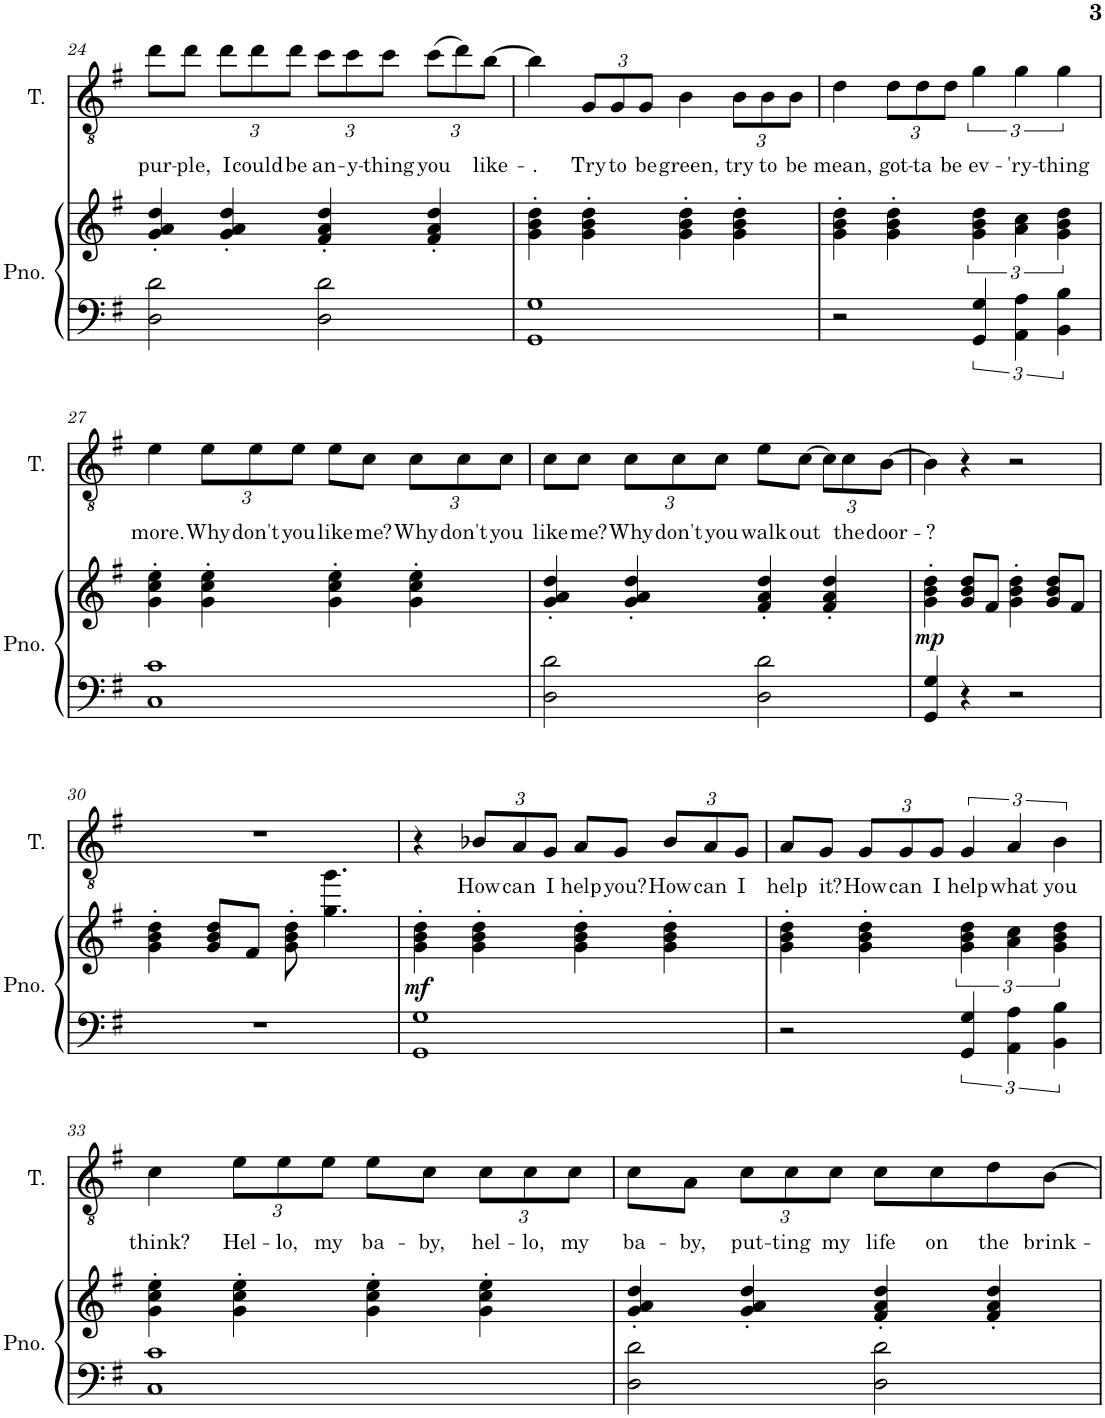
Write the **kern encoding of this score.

**kern	**kern	**dynam	**kern	**text
*part2	*part2	*part2	*part1	*part1
*staff3	*staff2	*staff2/3	*staff1	*staff1
*I"Piano	*	*	*I"Tenor	*
*I'Pno.	*	*	*I'T.	*
!!LO:PB:g=z
*clefF4	*clefG2	*	*clefGv2	*
*k[f#]	*k[f#]	*	*k[f#]	*
*M4/4	*M4/4	*	*M4/4	*
=24	=24	=24	=24	=24
!	!	!	!	!LO:LY:b
2D\ 2d\	4g/' 4a/' 4dd/'	.	8dd\L	pur-
!	!	!	!	!LO:LY:b
.	.	.	8dd\J	-ple,
*	*	*	*Xbrackettup	*
!	!	!	!	!LO:LY:b
.	4g/' 4a/' 4dd/'	.	12dd\L	I
!	!	!	!	!LO:LY:b
.	.	.	12dd\	could
!	!	!	!	!LO:LY:b
.	.	.	12dd\J	be
!	!	!	!	!LO:LY:b
2D\ 2d\	4f#/' 4a/' 4dd/'	.	12cc\L	an-
!	!	!	!	!LO:LY:b
.	.	.	12cc\	-y-
!	!	!	!	!LO:LY:b
.	.	.	12cc\J	-thing
!	!	!	!	!LO:LY:b
.	4f#/' 4a/' 4dd/'	.	(12cc\L	you
.	.	.	12dd\)	.
!	!	!	!	!LO:LY:b
.	.	.	[12b\J	like-
=25	=25	=25	=25	=25
!	!	!	!	!LO:LY:b
1GG 1G	4g\' 4b\' 4dd\'	.	4b\]	-.
!	!	!	!	!LO:LY:b
.	4g\' 4b\' 4dd\'	.	12G/L	Try
!	!	!	!	!LO:LY:b
.	.	.	12G/	to
!	!	!	!	!LO:LY:b
.	.	.	12G/J	be
!	!	!	!	!LO:LY:b
.	4g\' 4b\' 4dd\'	.	4B\	green,
!	!	!	!	!LO:LY:b
.	4g\' 4b\' 4dd\'	.	12B\L	try
!	!	!	!	!LO:LY:b
.	.	.	12B\	to
!	!	!	!	!LO:LY:b
.	.	.	12B\J	be
=26	=26	=26	=26	=26
!	!	!	!	!LO:LY:b
2r	4g\' 4b\' 4dd\'	.	4d\	mean,
!	!	!	!	!LO:LY:b
.	4g\' 4b\' 4dd\'	.	12d\L	got-
!	!	!	!	!LO:LY:b
.	.	.	12d\	-ta
!	!	!	!	!LO:LY:b
.	.	.	12d\J	be
*	*	*	*brackettup	*
!	!	!	!	!LO:LY:b
6GG/ 6G/	6g\ 6b\ 6dd\	.	6g\	ev-
!	!	!	!	!LO:LY:b
6AA\ 6A\	6a\ 6cc\	.	6g\	-'ry-
!	!	!	!	!LO:LY:b
6BB\ 6B\	6g\ 6b\ 6dd\	.	6g\	-thing
!!LO:LB:g=z
=27	=27	=27	=27	=27
!	!	!	!	!LO:LY:b
1C 1c	4g\' 4cc\' 4ee\'	.	4e\	more.
*	*	*	*Xbrackettup	*
!	!	!	!	!LO:LY:b
.	4g\' 4cc\' 4ee\'	.	12e\L	Why
!	!	!	!	!LO:LY:b
.	.	.	12e\	don't
!	!	!	!	!LO:LY:b
.	.	.	12e\J	you
!	!	!	!	!LO:LY:b
.	4g\' 4cc\' 4ee\'	.	8e\L	like
!	!	!	!	!LO:LY:b
.	.	.	8c\J	me?
!	!	!	!	!LO:LY:b
.	4g\' 4cc\' 4ee\'	.	12c\L	Why
!	!	!	!	!LO:LY:b
.	.	.	12c\	don't
!	!	!	!	!LO:LY:b
.	.	.	12c\J	you
=28	=28	=28	=28	=28
!	!	!	!	!LO:LY:b
2D\ 2d\	4g/' 4a/' 4dd/'	.	8c\L	like
!	!	!	!	!LO:LY:b
.	.	.	8c\J	me?
!	!	!	!	!LO:LY:b
.	4g/' 4a/' 4dd/'	.	12c\L	Why
!	!	!	!	!LO:LY:b
.	.	.	12c\	don't
!	!	!	!	!LO:LY:b
.	.	.	12c\J	you
!	!	!	!	!LO:LY:b
2D\ 2d\	4f#/' 4a/' 4dd/'	.	8e\L	walk
!	!	!	!	!LO:LY:b
.	.	.	[8c\J	out
.	4f#/' 4a/' 4dd/'	.	12c\L]	.
!	!	!	!	!LO:LY:b
.	.	.	12c\	the
!	!	!	!	!LO:LY:b
.	.	.	[12B\J	door-
=29	=29	=29	=29	=29
!	!	!LO:DY:b	!	!LO:LY:b
4GG/ 4G/	4g\' 4b\' 4dd\'	mp	4B\]	-?
4r	8g/ 8b/ 8dd/L	.	4r	.
.	8f#/J	.	.	.
2r	4g\' 4b\' 4dd\'	.	2r	.
.	8g/ 8b/ 8dd/L	.	.	.
.	8f#/J	.	.	.
!!LO:LB:g=z
=30	=30	=30	=30	=30
1r	4g\' 4b\' 4dd\'	.	1r	.
.	8g/ 8b/ 8dd/L	.	.	.
.	8f#/J	.	.	.
.	8g\' 8b\' 8dd\'	.	.	.
.	4.gg\ 4.ggg\	.	.	.
=31	=31	=31	=31	=31
!	!	!LO:DY:b	!	!
1GG 1G	4g\' 4b\' 4dd\'	mf	4r	.
!	!	!	!	!LO:LY:b
.	4g\' 4b\' 4dd\'	.	12B-X/L	How
!	!	!	!	!LO:LY:b
.	.	.	12A/	can
!	!	!	!	!LO:LY:b
.	.	.	12G/J	I
!	!	!	!	!LO:LY:b
.	4g\' 4b\' 4dd\'	.	8A/L	help
!	!	!	!	!LO:LY:b
.	.	.	8G/J	you?
!	!	!	!	!LO:LY:b
.	4g\' 4b\' 4dd\'	.	12B-/L	How
!	!	!	!	!LO:LY:b
.	.	.	12A/	can
!	!	!	!	!LO:LY:b
.	.	.	12G/J	I
=32	=32	=32	=32	=32
!	!	!	!	!LO:LY:b
2r	4g\' 4b\' 4dd\'	.	8A/L	help
!	!	!	!	!LO:LY:b
.	.	.	8G/J	it?
!	!	!	!	!LO:LY:b
.	4g\' 4b\' 4dd\'	.	12G/L	How
!	!	!	!	!LO:LY:b
.	.	.	12G/	can
!	!	!	!	!LO:LY:b
.	.	.	12G/J	I
*	*	*	*brackettup	*
!	!	!	!	!LO:LY:b
6GG/ 6G/	6g\ 6b\ 6dd\	.	6G/	help
!	!	!	!	!LO:LY:b
6AA\ 6A\	6a\ 6cc\	.	6A/	what
!	!	!	!	!LO:LY:b
6BB\ 6B\	6g\ 6b\ 6dd\	.	6B\	you
!!LO:LB:g=z
=33	=33	=33	=33	=33
!	!	!	!	!LO:LY:b
1C 1c	4g\' 4cc\' 4ee\'	.	4c\	think?
*	*	*	*Xbrackettup	*
!	!	!	!	!LO:LY:b
.	4g\' 4cc\' 4ee\'	.	12e\L	Hel-
!	!	!	!	!LO:LY:b
.	.	.	12e\	-lo,
!	!	!	!	!LO:LY:b
.	.	.	12e\J	my
!	!	!	!	!LO:LY:b
.	4g\' 4cc\' 4ee\'	.	8e\L	ba-
!	!	!	!	!LO:LY:b
.	.	.	8c\J	-by,
!	!	!	!	!LO:LY:b
.	4g\' 4cc\' 4ee\'	.	12c\L	hel-
!	!	!	!	!LO:LY:b
.	.	.	12c\	-lo,
!	!	!	!	!LO:LY:b
.	.	.	12c\J	my
=34	=34	=34	=34	=34
!	!	!	!	!LO:LY:b
2D\ 2d\	4g/' 4a/' 4dd/'	.	8c\L	ba-
!	!	!	!	!LO:LY:b
.	.	.	8A\J	-by,
!	!	!	!	!LO:LY:b
.	4g/' 4a/' 4dd/'	.	12c\L	put-
!	!	!	!	!LO:LY:b
.	.	.	12c\	-ting
!	!	!	!	!LO:LY:b
.	.	.	12c\J	my
!	!	!	!	!LO:LY:b
2D\ 2d\	4f#/' 4a/' 4dd/'	.	8c\L	life
!	!	!	!	!LO:LY:b
.	.	.	8c\	on
!	!	!	!	!LO:LY:b
.	4f#/' 4a/' 4dd/'	.	8d\	the
!	!	!	!	!LO:LY:b
.	.	.	[8B\J	brink-
=	=	=	=	=
*-	*-	*-	*-	*-
